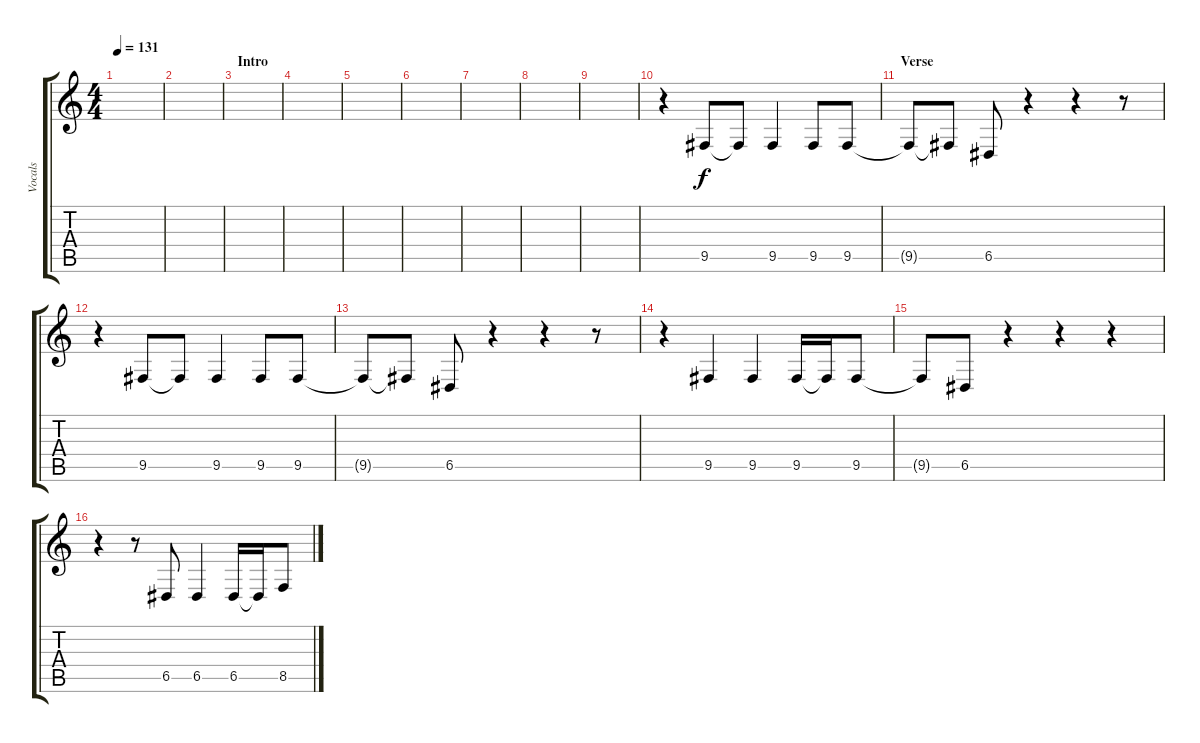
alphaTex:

\track ("Vocals" "Vocals") {instrument oboe}
\staff {score tabs}
\tuning (E4 B3 G3 D3 A2 E2) {hide}
\ts (4 4)
\tempo 131
\clef g2
\ks c
|
|
\section ("" "Intro")
|
|
|
|
|
|
|
r.4 9.5.8 9.5{t}.8 9.5.4 9.5.8 9.5.8 |
\section ("" "Verse")
9.5{t}.8 9.5{t}.8 6.5.8 r.4 r.4 r.8 |
r.4 9.5.8 9.5{t}.8 9.5.4 9.5.8 9.5.8 |
9.5{t}.8 9.5{t}.8 6.5.8 r.4 r.4 r.8 |
r.4 9.5.4 9.5.4 9.5.16 9.5{t}.16 9.5.8 |
9.5{t}.8 6.5.8 r.4 r.4 r.4 |
r.4 r.8 6.5.8 6.5.4 6.5.16 6.5{t}.16 8.5.8
